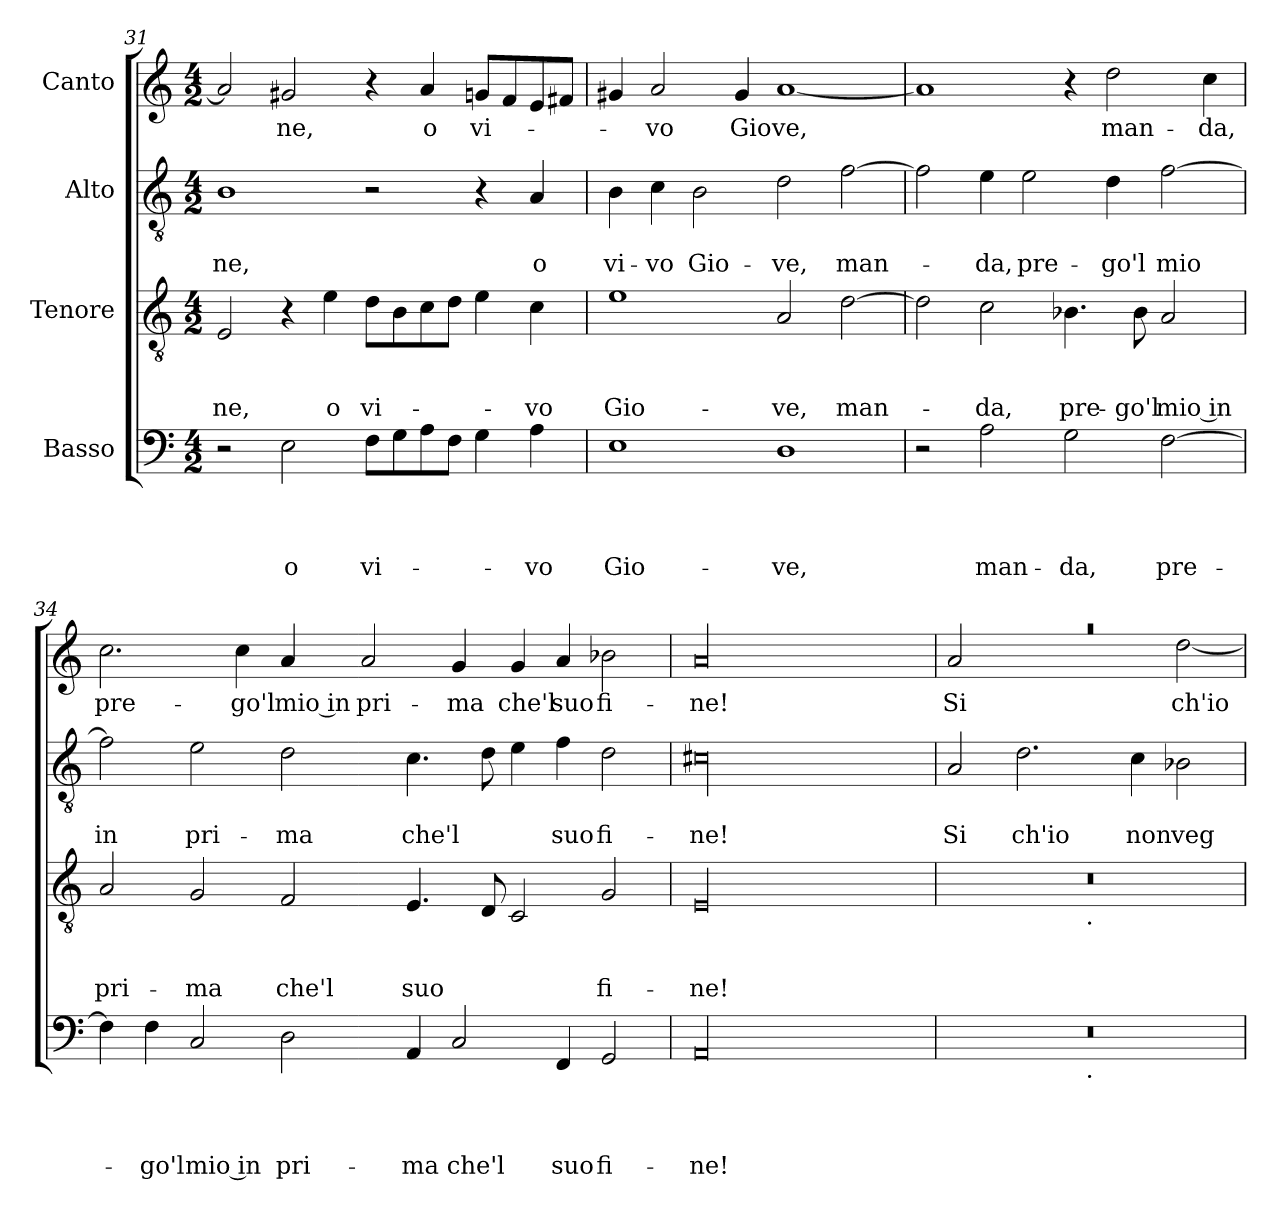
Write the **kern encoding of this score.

**kern	**text	**text	**text	**text	**kern	**text	**text	**text	**kern	**text	**text	**kern	**text
*part4	*part4	*part4	*part4	*part4	*part3	*part3	*part3	*part3	*part2	*part2	*part2	*part1	*part1
*staff4	*staff4	*staff4	*staff4	*staff4	*staff3	*staff3	*staff3	*staff3	*staff2	*staff2	*staff2	*staff1	*staff1
*I"Basso	*	*	*	*	*I"Tenore	*	*	*	*I"Alto	*	*	*I"Canto	*
*clefF4	*	*	*	*	*clefGv2	*	*	*	*clefGv2	*	*	*clefG2	*
*k[]	*	*	*	*	*k[]	*	*	*	*k[]	*	*	*k[]	*
*C:	*	*	*	*	*C:	*	*	*	*C:	*	*	*C:	*
*M4/2	*	*	*	*	*M4/2	*	*	*	*M4/2	*	*	*M4/2	*
=31	=31	=31	=31	=31	=31	=31	=31	=31	=31	=31	=31	=31	=31
!	!	!	!	!	!	!	!	!LO:LY:b	!	!	!LO:LY:b	!	!
2r	.	.	.	.	2E/	.	.	-ne,	1B	.	-ne,	2a/]	.
!	!	!	!	!LO:LY:b	!	!	!	!	!	!	!	!	!LO:LY:b
2E\	.	.	.	o	4r	.	.	.	.	.	.	2g#X/	-ne,
!	!	!	!	!	!	!	!	!LO:LY:b	!	!	!	!	!
.	.	.	.	.	4e\	.	.	o	.	.	.	.	.
!	!	!	!	!LO:LY:b	!	!	!	!LO:LY:b	!	!	!	!	!
8F\L	.	.	.	vi-	8d\L	.	.	vi-	2r	.	.	4r	.
8G\	.	.	.	.	8B\	.	.	.	.	.	.	.	.
!	!	!	!	!	!	!	!	!	!	!	!	!	!LO:LY:b
8A\	.	.	.	.	8c\	.	.	.	.	.	.	4a/	o
8F\J	.	.	.	.	8d\J	.	.	.	.	.	.	.	.
!	!	!	!	!	!	!	!	!	!	!	!	!	!LO:LY:b
4G\	.	.	.	.	4e\	.	.	.	4r	.	.	8g/L	vi-
.	.	.	.	.	.	.	.	.	.	.	.	8f/	.
!	!	!	!	!LO:LY:b	!	!	!	!LO:LY:b	!	!	!LO:LY:b	!	!
4A\	.	.	.	-vo	4c\	.	.	-vo	4A/	.	o	8e/	.
.	.	.	.	.	.	.	.	.	.	.	.	8f#/J	.
!!LO:PB:g=z
=32	=32	=32	=32	=32	=32	=32	=32	=32	=32	=32	=32	=32	=32
!	!	!	!	!LO:LY:b	!	!	!	!LO:LY:b	!	!	!LO:LY:b	!	!
1E	.	.	.	Gio-	1e	.	.	Gio-	4B\	.	vi-	4g#X/	.
!	!	!	!	!	!	!	!	!	!	!	!LO:LY:b	!	!LO:LY:b
.	.	.	.	.	.	.	.	.	4c\	.	-vo	2a/	-vo
!	!	!	!	!	!	!	!	!	!	!	!LO:LY:b	!	!
.	.	.	.	.	.	.	.	.	2B\	.	Gio-	.	.
!	!	!	!	!	!	!	!	!	!	!	!	!	!LO:LY:b
.	.	.	.	.	.	.	.	.	.	.	.	4g#/	Gio
!	!	!	!	!LO:LY:b	!	!	!	!LO:LY:b	!	!	!LO:LY:b	!	!LO:LY:b
1D	.	.	.	-ve,	2A/	.	.	-ve,	2d\	.	-ve,	[<1a	ve,
!	!	!	!	!	!	!	!	!LO:LY:b	!	!	!LO:LY:b	!	!
.	.	.	.	.	[>2d\	.	.	man-	[>2f\	.	man-	.	.
=33	=33	=33	=33	=33	=33	=33	=33	=33	=33	=33	=33	=33	=33
2r	.	.	.	.	2d\]	.	.	.	2f\]	.	.	1a]	.
!	!	!	!	!LO:LY:b	!	!	!	!LO:LY:b	!	!	!LO:LY:b	!	!
2A\	.	.	.	man-	2c\	.	.	-da,	4e\	.	-da,	.	.
!	!	!	!	!	!	!	!	!	!	!	!LO:LY:b	!	!
.	.	.	.	.	.	.	.	.	2e\	.	pre-	.	.
!	!	!	!	!LO:LY:b	!	!	!	!LO:LY:b	!	!	!	!	!
2G\	.	.	.	-da,	4.B-X\	.	.	pre-	.	.	.	4r	.
!	!	!	!	!	!	!	!	!	!	!	!LO:LY:b	!	!LO:LY:b
.	.	.	.	.	.	.	.	.	4d\	.	-go'l	2dd\	man-
!	!	!	!	!	!	!	!	!LO:LY:b	!	!	!	!	!
.	.	.	.	.	8B-\	.	.	-go'l	.	.	.	.	.
!	!	!	!	!LO:LY:b	!	!	!	!LO:LY:b:rj	!	!	!LO:LY:b	!	!
[>2F\	.	.	.	pre-	2A/	.	.	mio in	[>2f\	.	mio	.	.
!	!	!	!	!	!	!	!	!	!	!	!	!	!LO:LY:b
.	.	.	.	.	.	.	.	.	.	.	.	4cc\	-da,
=34	=34	=34	=34	=34	=34	=34	=34	=34	=34	=34	=34	=34	=34
!	!	!	!	!	!	!	!	!LO:LY:b	!	!	!LO:LY:b:rj	!	!LO:LY:b
4F\]	.	.	.	.	2A/	.	.	pri-	2f\]	.	in	2.cc\	pre-
!	!	!	!	!LO:LY:b	!	!	!	!	!	!	!	!	!
4F\	.	.	.	-go'l	.	.	.	.	.	.	.	.	.
!	!	!	!	!LO:LY:b:rj	!	!	!	!LO:LY:b	!	!	!LO:LY:b	!	!
2C/	.	.	.	mio in	2G/	.	.	-ma	2e\	.	pri-	.	.
!	!	!	!	!	!	!	!	!	!	!	!	!	!LO:LY:b
.	.	.	.	.	.	.	.	.	.	.	.	4cc\	-go'l
!	!	!	!	!LO:LY:b	!	!	!	!LO:LY:b	!	!	!LO:LY:b	!	!LO:LY:b:rj
2D\	.	.	.	pri-	2F/	.	.	che'l	2d\	.	-ma	4a/	mio in
!	!	!	!	!	!	!	!	!	!	!	!	!	!LO:LY:b
.	.	.	.	.	.	.	.	.	.	.	.	2a/	pri-
!	!	!	!	!LO:LY:b	!	!	!	!LO:LY:b	!	!	!LO:LY:b	!	!
4AA/	.	.	.	-ma	4.E/	.	.	suo	4.c\	.	che'l	.	.
!	!	!	!	!LO:LY:b	!	!	!	!	!	!	!	!	!LO:LY:b
2C/	.	.	.	che'l	.	.	.	.	.	.	.	4g/	-ma
.	.	.	.	.	8D/	.	.	.	8d\	.	.	.	.
!	!	!	!	!	!	!	!	!	!	!	!	!	!LO:LY:b
.	.	.	.	.	2C/	.	.	.	4e\	.	.	4g/	che'l
!	!	!	!	!LO:LY:b	!	!	!	!	!	!	!LO:LY:b	!	!LO:LY:b
4FF/	.	.	.	suo	.	.	.	.	4f\	.	suo	4a/	suo
!	!	!	!	!LO:LY:b	!	!	!	!LO:LY:b	!	!	!LO:LY:b	!	!LO:LY:b
2GG/	.	.	.	fi-	2G/	.	.	fi-	2d\	.	fi-	2b-X\	fi-
=35	=35	=35	=35	=35	=35	=35	=35	=35	=35	=35	=35	=35	=35
!	!	!	!	!LO:LY:b	!	!	!	!LO:LY:b	!	!	!LO:LY:b	!	!LO:LY:b
00AA	.	.	.	-ne!	00E	.	.	-ne!	00c#X	.	-ne!	00a	-ne!
!!LO:PB:g=z
=36	=36	=36	=36	=36	=36	=36	=36	=36	=36	=36	=36	=36	=36
!	!	!	!	!	!	!	!	!	!	!	!LO:LY:b	!LO:N:vis=1	!LO:LY:b
*^	*	*	*	*	*^	*	*	*	*	*	*	*^	*
0r	1ryy	.	.	.	.	0r	1ryy	.	.	.	2A/	.	Si	0raa	2a/	Si
!	!	!	!	!	!	!	!	!	!	!	!	!	!LO:LY:b	!	!	!
.	.	.	.	.	.	.	.	.	.	.	2.d\	.	ch'io	.	1ryy	.
!	!	!	!	!	!	!	!LO:TX:b:t=.	!	!	!	!	!	!	!	!	!
!	!LO:TX:b:t=.	!	!	!	!	!	!	!	!	!	!	!	!	!	!	!
.	1ryy	.	.	.	.	.	1ryy	.	.	.	.	.	.	.	.	.
!	!	!	!	!	!	!	!	!	!	!	!	!	!LO:LY:b	!	!	!
.	.	.	.	.	.	.	.	.	.	.	4c\	.	non	.	.	.
!	!	!	!	!	!	!	!	!	!	!	!	!	!LO:LY:b	!	!	!LO:LY:b
.	.	.	.	.	.	.	.	.	.	.	2B-X\	.	veg-	.	[>2dd\	ch'io
*v	*v	*	*	*	*	*	*	*	*	*	*	*	*	*v	*v	*
*	*	*	*	*	*v	*v	*	*	*	*	*	*	*	*
=	=	=	=	=	=	=	=	=	=	=	=	=	=
*-	*-	*-	*-	*-	*-	*-	*-	*-	*-	*-	*-	*-	*-
